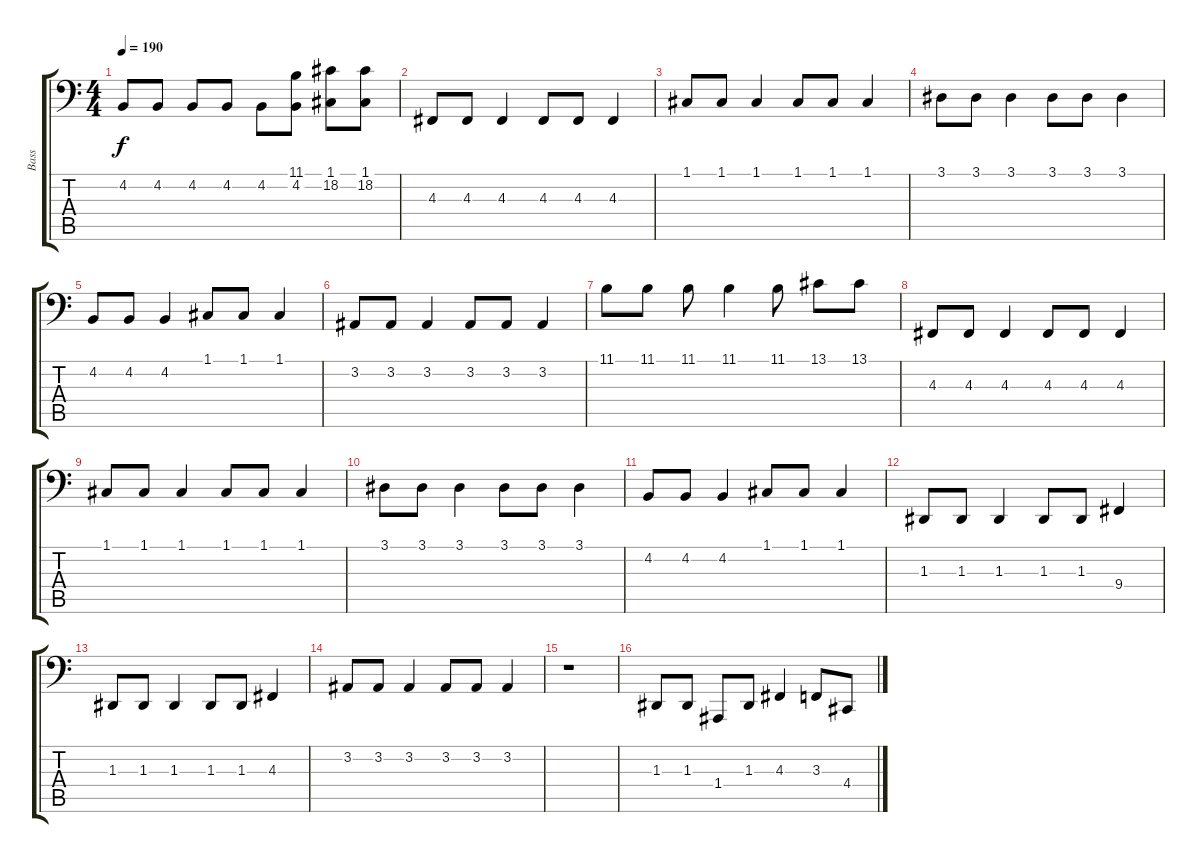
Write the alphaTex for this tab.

\track ("Bass" "Bass") {instrument lead2sawtooth}
\staff {score tabs}
\tuning (C3 G2 D2 A1 E1 B0) {hide}
\ts (4 4)
\tempo 190
\clef f4
\ks c
4.2.8{dy f} 4.2.8 4.2.8 4.2.8 4.2.8 (11.1 4.2).8 (1.1 18.2).8 (1.1 18.2).8 |
4.3.8 4.3.8 4.3.4 4.3.8 4.3.8 4.3.4 |
1.1.8 1.1.8 1.1.4 1.1.8 1.1.8 1.1.4 |
3.1.8 3.1.8 3.1.4 3.1.8 3.1.8 3.1.4 |
4.2.8 4.2.8 4.2.4 1.1.8 1.1.8 1.1.4 |
3.2.8 3.2.8 3.2.4 3.2.8 3.2.8 3.2.4 |
11.1.8 11.1.8 11.1.8 11.1.4 11.1.8 13.1.8 13.1.8 |
4.3.8 4.3.8 4.3.4 4.3.8 4.3.8 4.3.4 |
1.1.8 1.1.8 1.1.4 1.1.8 1.1.8 1.1.4 |
3.1.8 3.1.8 3.1.4 3.1.8 3.1.8 3.1.4 |
4.2.8 4.2.8 4.2.4 1.1.8 1.1.8 1.1.4 |
1.3.8 1.3.8 1.3.4 1.3.8 1.3.8 9.4.4 |
1.3.8 1.3.8 1.3.4 1.3.8 1.3.8 4.3.4 |
3.2.8 3.2.8 3.2.4 3.2.8 3.2.8 3.2.4 |
r.1 |
1.3.8 1.3.8 1.4.8 1.3.8 4.3.4 3.3.8 4.4.8
